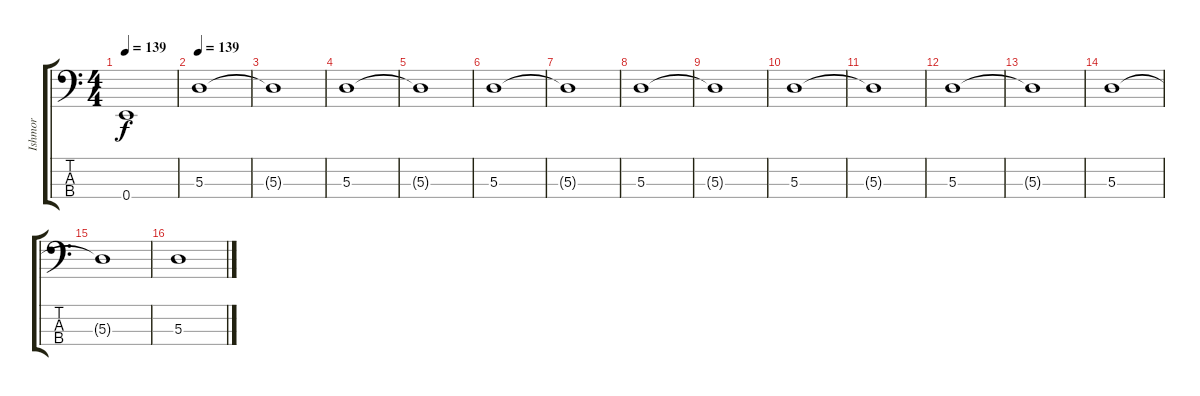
\track ("Ishmor" "Ishmor") {instrument electricbasspick}
\staff {score tabs}
\tuning (G2 D2 A1 E1) {hide}
\ts (4 4)
\tempo 139
\clef f4
\ks c
0.4{t}.1{dy f} |
\tempo 139
5.3.1 |
5.3{t}.1 |
5.3.1 |
5.3{t}.1 |
5.3.1 |
5.3{t}.1 |
5.3.1 |
5.3{t}.1 |
5.3.1 |
5.3{t}.1 |
5.3.1 |
5.3{t}.1 |
5.3.1 |
5.3{t}.1 |
5.3.1
